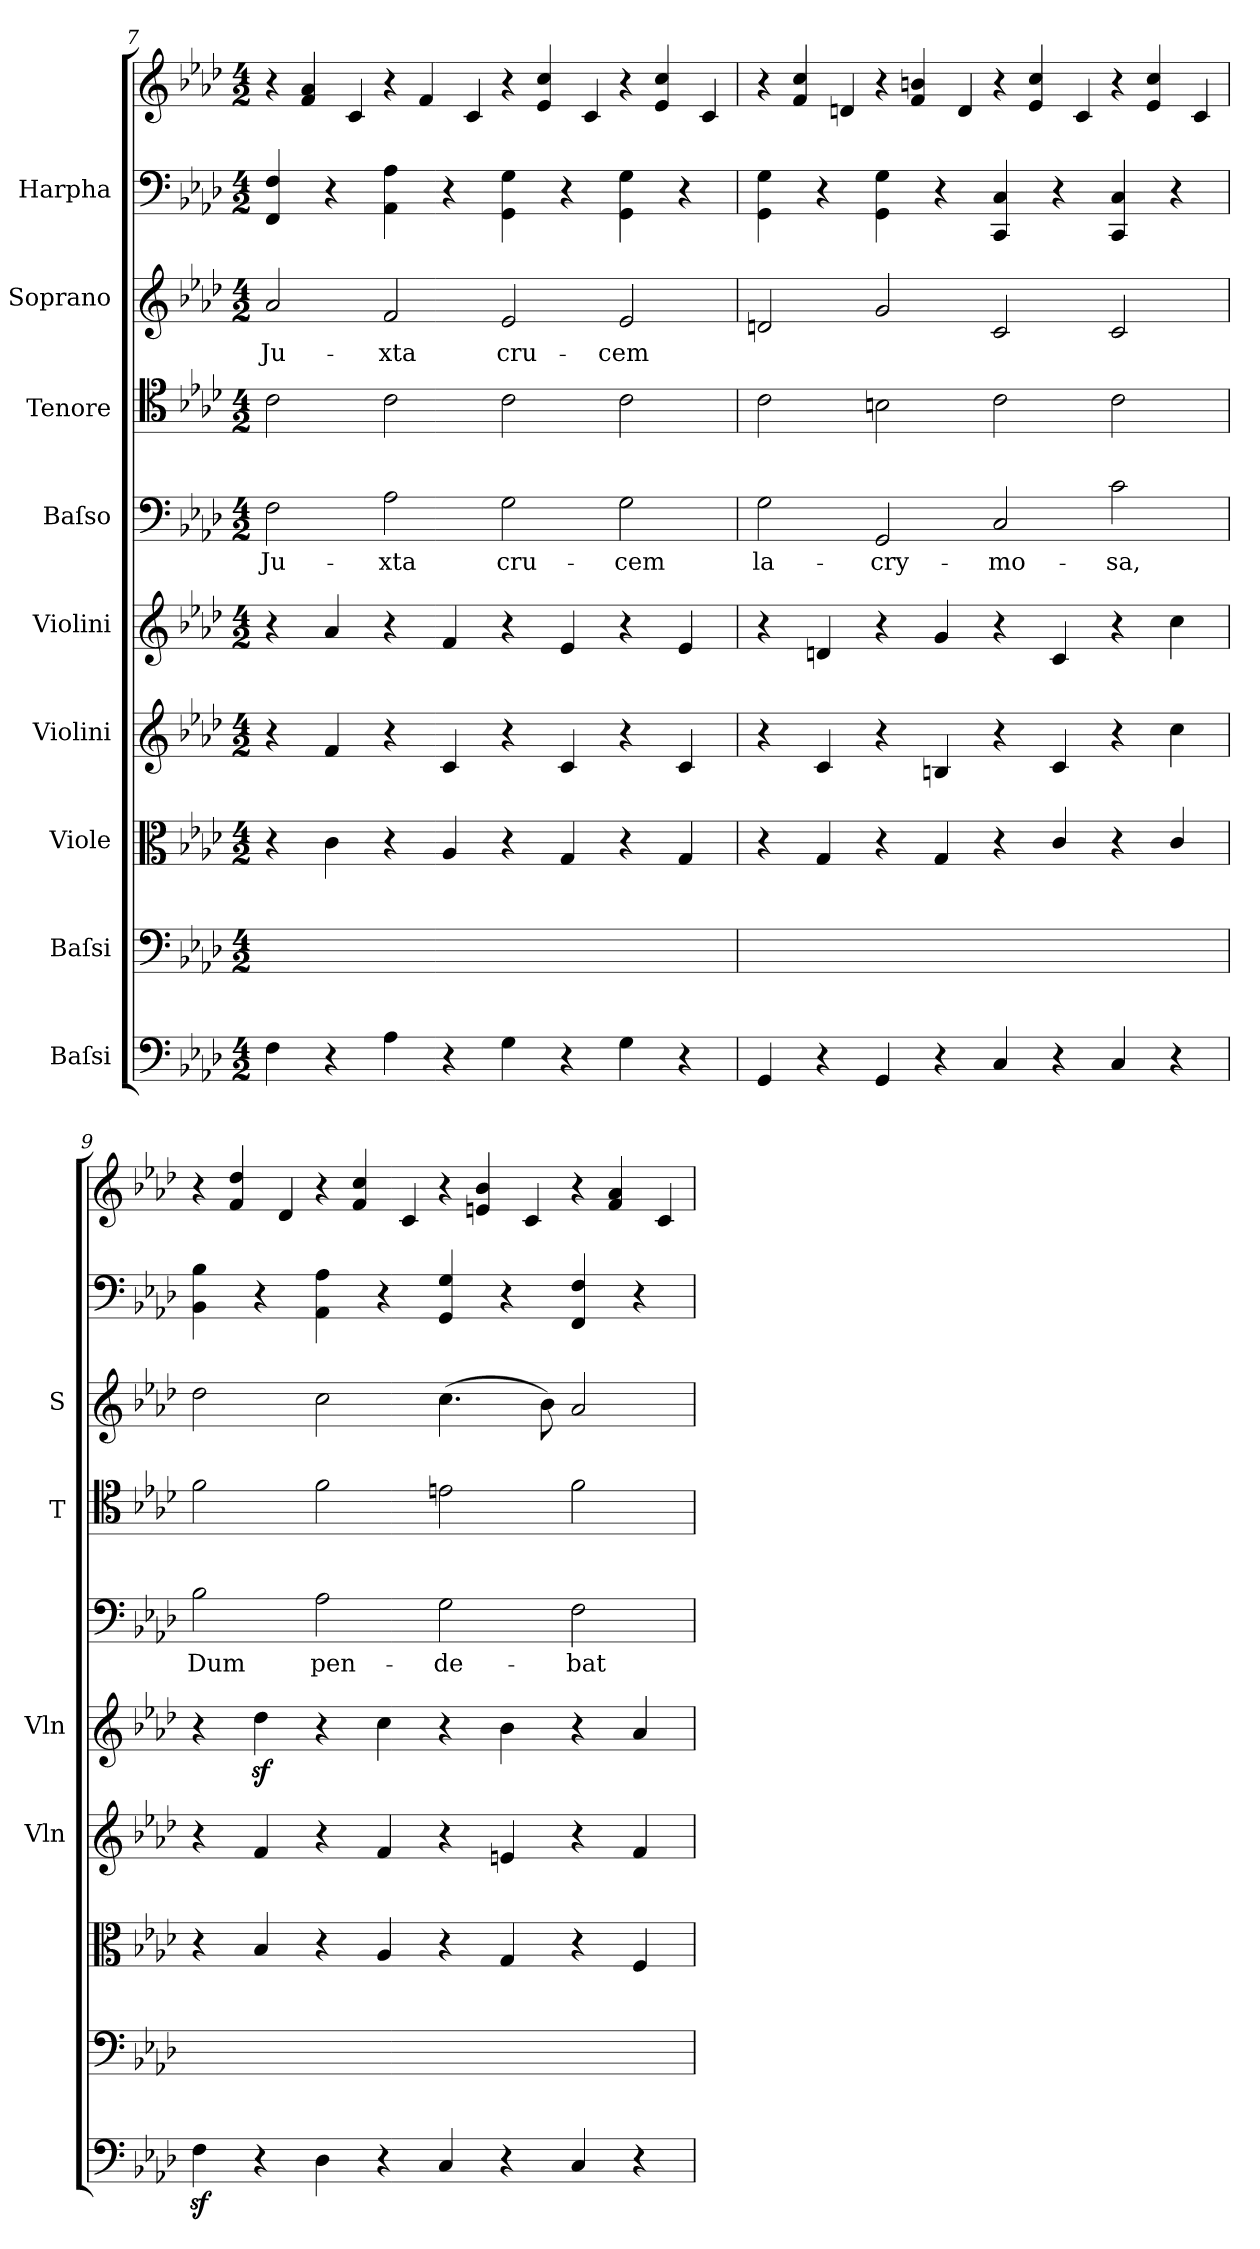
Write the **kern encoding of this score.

**kern	**kern	**kern	**kern	**kern	**kern	**text	**kern	**kern	**text	**kern	**kern
*part9	*part8	*part7	*part6	*part5	*part4	*part4	*part3	*part2	*part2	*part1	*part1
*staff10	*staff9	*staff8	*staff7	*staff6	*staff5	*staff5	*staff4	*staff3	*staff3	*staff2	*staff1
*I"Baſsi	*I"Baſsi	*I"Viole	*I"Violini	*I"Violini	*I"Baſso	*	*I"Tenore	*I"Soprano	*	*I"Harpha	*
*	*	*	*I'Vln	*I'Vln	*	*	*I'T	*I'S	*	*	*
*clefF4	*clefF4	*clefC3	*clefG2	*clefG2	*clefF4	*	*clefC4	*clefG2	*	*clefF4	*clefG2
*k[b-e-a-d-]	*k[b-e-a-d-]	*k[b-e-a-d-]	*k[b-e-a-d-]	*k[b-e-a-d-]	*k[b-e-a-d-]	*	*k[b-e-a-d-]	*k[b-e-a-d-]	*	*k[b-e-a-d-]	*k[b-e-a-d-]
*M4/2	*M4/2	*M4/2	*M4/2	*M4/2	*M4/2	*	*M4/2	*M4/2	*	*M4/2	*M4/2
*	*	*	*	*	*	*	*	*	*	*	*Xtuplet
=7	=7	=7	=7	=7	=7	=7	=7	=7	=7	=7	=7
4F\	4F\yy	4r	4r	4r	2F\	Ju-	2c\	2a-/	Ju-	4FF/ 4F/	6r
.	.	.	.	.	.	.	.	.	.	.	6f/ 6a-/
4r	4ryy	4c\	4f/	4a-/	.	.	.	.	.	4r	.
.	.	.	.	.	.	.	.	.	.	.	6c/
4A-\	4A-\yy	4r	4r	4r	2A-\	-xta	2c\	2f/	-xta	4AA-\ 4A-\	6r
.	.	.	.	.	.	.	.	.	.	.	6f/
4r	4ryy	4A-/	4c/	4f/	.	.	.	.	.	4r	.
.	.	.	.	.	.	.	.	.	.	.	6c/
4G\	4G\yy	4r	4r	4r	2G\	cru-	2c\	2e-/	cru-	4GG\ 4G\	6r
.	.	.	.	.	.	.	.	.	.	.	6e-/ 6cc/
4r	4ryy	4G/	4c/	4e-/	.	.	.	.	.	4r	.
.	.	.	.	.	.	.	.	.	.	.	6c/
4G\	4G\yy	4r	4r	4r	2G\	-cem	2c\	2e-/	-cem	4GG\ 4G\	6r
.	.	.	.	.	.	.	.	.	.	.	6e-/ 6cc/
4r	4ryy	4G/	4c/	4e-/	.	.	.	.	.	4r	.
.	.	.	.	.	.	.	.	.	.	.	6c/
=8	=8	=8	=8	=8	=8	=8	=8	=8	=8	=8	=8
4GG/	4GG/yy	4r	4r	4r	2G\	la-	2c\	2dn/	.	4GG\ 4G\	6r
.	.	.	.	.	.	.	.	.	.	.	6f/ 6cc/
4r	4ryy	4G/	4c/	4dn/	.	.	.	.	.	4r	.
.	.	.	.	.	.	.	.	.	.	.	6dn/
4GG/	4GG/yy	4r	4r	4r	2GG/	-cry-	2Bn\	2g/	.	4GG\ 4G\	6r
.	.	.	.	.	.	.	.	.	.	.	6f/ 6bn/
4r	4ryy	4G/	4Bn/	4g/	.	.	.	.	.	4r	.
.	.	.	.	.	.	.	.	.	.	.	6d/
4C/	4C/yy	4r	4r	4r	2C/	-mo-	2c\	2c/	.	4CC/ 4C/	6r
.	.	.	.	.	.	.	.	.	.	.	6e-/ 6cc/
4r	4ryy	4c/	4c/	4c/	.	.	.	.	.	4r	.
.	.	.	.	.	.	.	.	.	.	.	6c/
4C/	4C/yy	4r	4r	4r	2c\	-sa,	2c\	2c/	.	4CC/ 4C/	6r
.	.	.	.	.	.	.	.	.	.	.	6e-/ 6cc/
4r	4ryy	4c/	4cc\	4cc\	.	.	.	.	.	4r	.
.	.	.	.	.	.	.	.	.	.	.	6c/
=9	=9	=9	=9	=9	=9	=9	=9	=9	=9	=9	=9
4Fz\	4F\yy	4r	4r	4r	2B-\	Dum	2f\	2dd-\	.	4BB-\ 4B-\	6r
.	.	.	.	.	.	.	.	.	.	.	6f/ 6dd-/
4r	4ryy	4B-/	4f/	4dd-z\	.	.	.	.	.	4r	.
.	.	.	.	.	.	.	.	.	.	.	6d-/
4D-\	4D-\yy	4r	4r	4r	2A-\	pen-	2f\	2cc\	.	4AA-\ 4A-\	6r
.	.	.	.	.	.	.	.	.	.	.	6f/ 6cc/
4r	4ryy	4A-/	4f/	4cc\	.	.	.	.	.	4r	.
.	.	.	.	.	.	.	.	.	.	.	6c/
4C/	4C/yy	4r	4r	4r	2G\	-de-	2en\	(4.cc\	.	4GG/ 4G/	6r
.	.	.	.	.	.	.	.	.	.	.	6en/ 6b-/
4r	4ryy	4G/	4en/	4b-\	.	.	.	.	.	4r	.
.	.	.	.	.	.	.	.	.	.	.	6c/
.	.	.	.	.	.	.	.	8b-\)	.	.	.
4C/	4C/yy	4r	4r	4r	2F\	-bat	2f\	2a-/	.	4FF/ 4F/	6r
.	.	.	.	.	.	.	.	.	.	.	6f/ 6a-/
4r	4ryy	4F/	4f/	4a-/	.	.	.	.	.	4r	.
.	.	.	.	.	.	.	.	.	.	.	6c/
=	=	=	=	=	=	=	=	=	=	=	=
*-	*-	*-	*-	*-	*-	*-	*-	*-	*-	*-	*-
